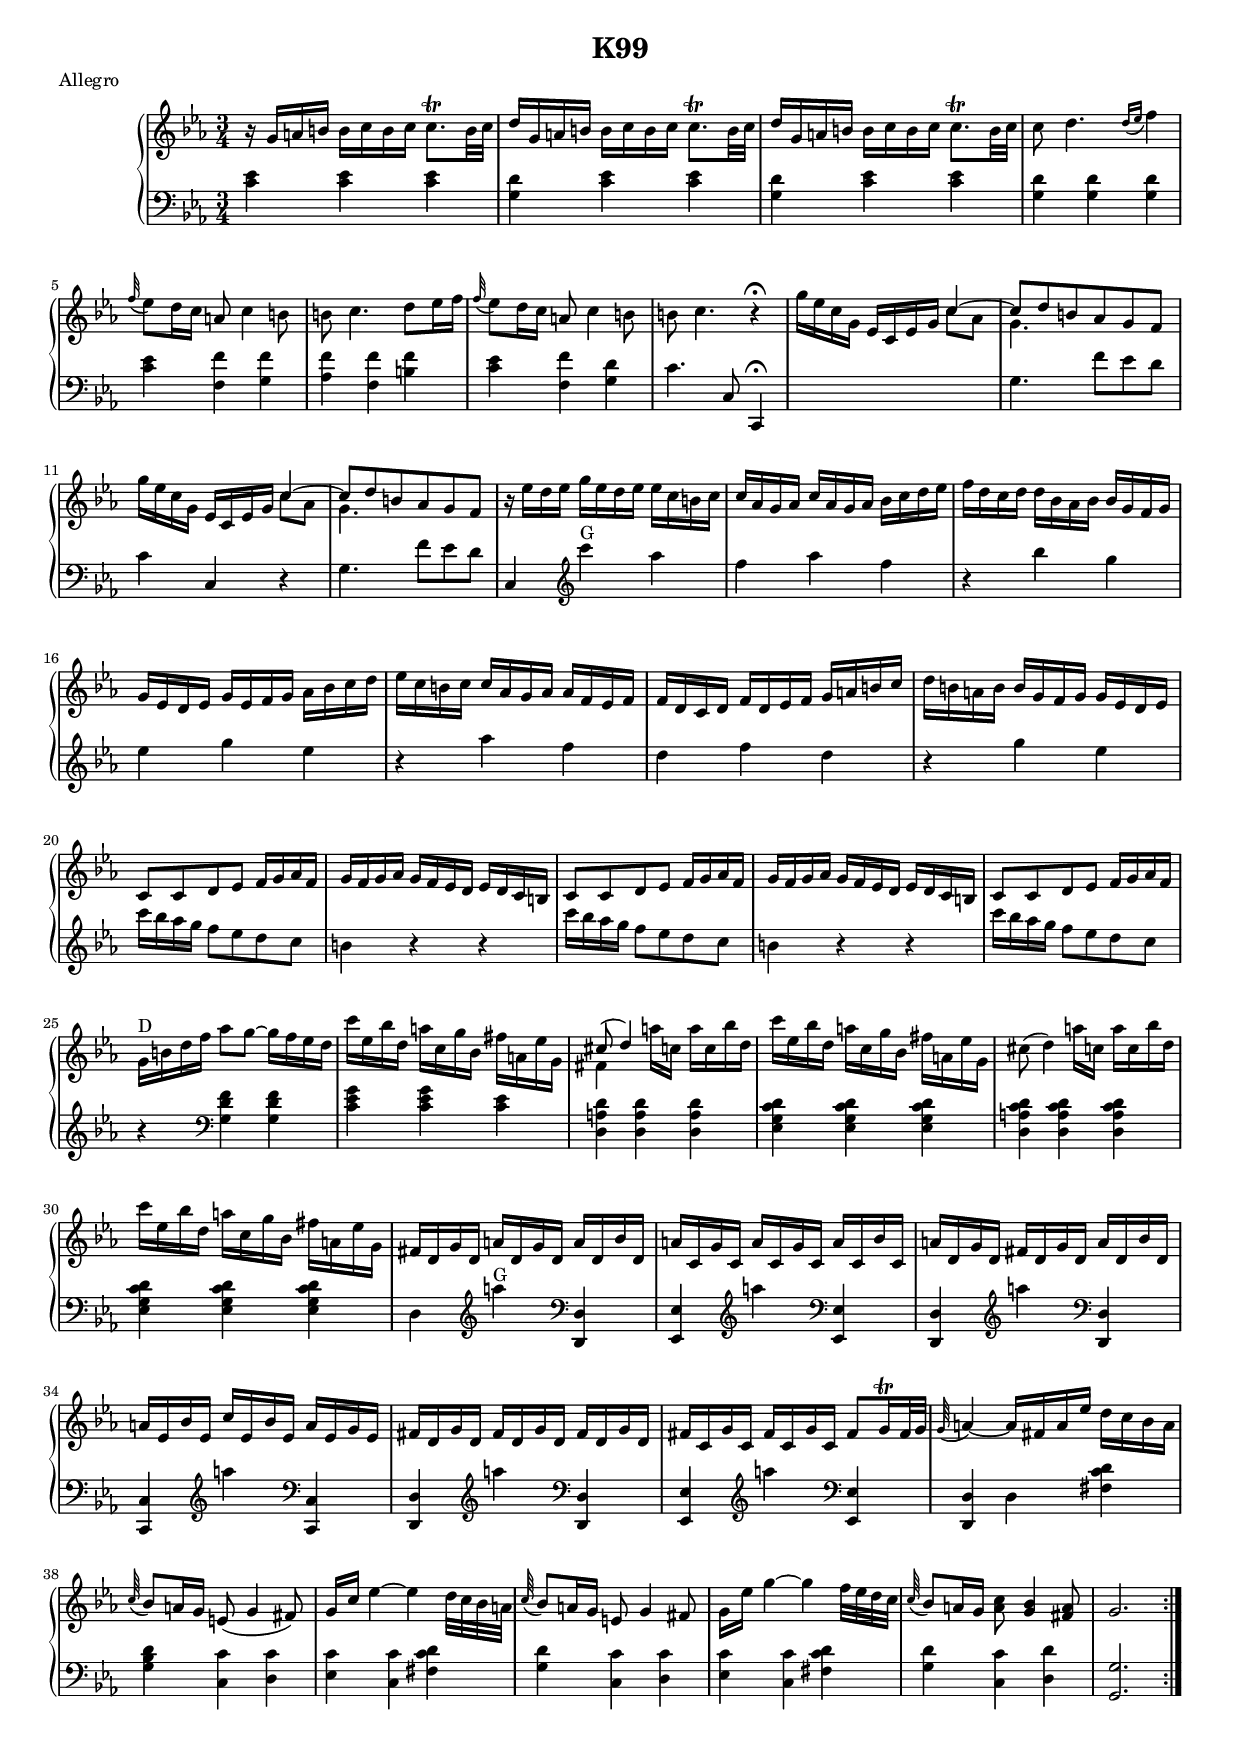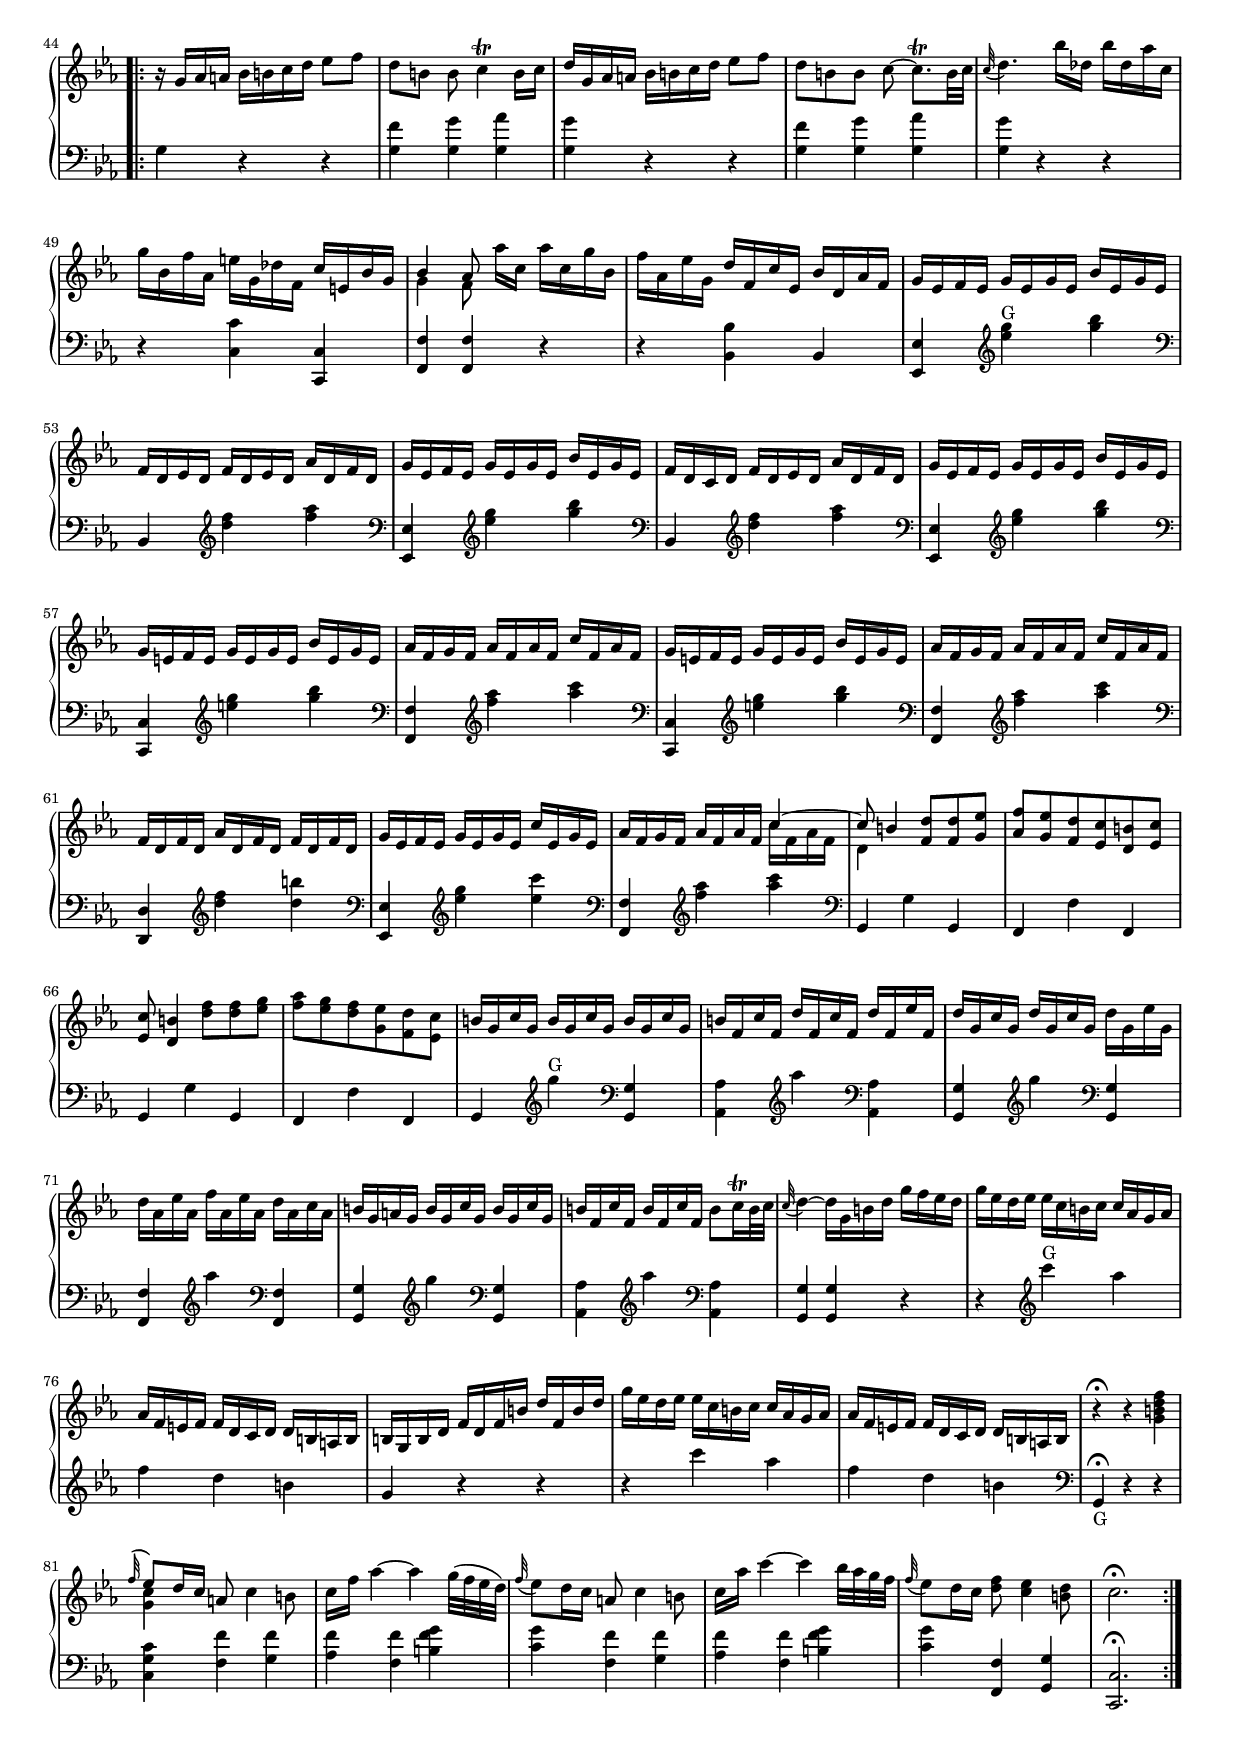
\version "2.18.2"
\version "2.18.2"

su = \stemUp
sd = \stemDown
sn = \stemNeutral
tu = \tieUp
td = \tieDown
tn = \tieNeutral
cstr = \change Staff = "right"
cstl = \change Staff = "left"

global = {
  \key c \minor
  \time 3/4
}

right = \relative c'' {
  \global
 
  \repeat volta 2 {
    r16 g a b b c b c c8.-\trill b32 c
    \repeat unfold 2 {
      d16 g, a b b c b c c8.-\trill b32 c }
    
    c8 d4. \acciaccatura {d16 ees} f4
    \appoggiatura f32 ees8 d16 c a8 c4 b8
    b c4. d8 ees16 f
    \appoggiatura f32 ees8 d16 c a8 c4 b8
    
    b c4. r4-\fermata
    \repeat unfold 2 {
      g'16 ees c g ees c ees g
      << { c4 ~ c8 d b aes g f } \\ { c'8 aes g4. } >>
    }
    
    r16 ees' d ees g ees d ees ees c b c
    c aes g aes c aes g aes bes c d ees
    f d c d d bes aes bes bes g f g
    
    g ees d ees g ees f g aes bes c d
    ees c b c c aes g aes aes f ees f
    f d c d f d ees f g a b c
    d b a b b g f g g ees d ees
    
    
    \repeat unfold 2 {
      c8 c d ees f16 g aes f
      g f g aes g f ees d ees d c b }
    
    c8 c d ees f16 g aes f
    g^"D" b d f aes8 g ~ g16 f ees d
    c' ees, bes' d, a' c, g' bes, fis' a, ees' g,
    << { cis8-( d4-) } \\ { fis,4 } >> a'16 c, a' c, bes' d,
    
    c' ees, bes' d, a' c, g' bes, fis' a, ees' g,
    cis8-( d4-) a'16 c, a' c, bes' d,
    c' ees, bes' d, a' c, g' bes, fis' a, ees' g,
    fis d g d a' d, g d a' d, bes' d,
    
    a' c, g' c, a' c, g' c, a' c, bes' c,
    a' d, g d fis d g d a' d, bes' d,
    a' ees bes' ees, c' ees, bes' ees, a ees g ees
    fis d g d fis d g d fis d g d
    
    fis c g' c, fis c g' c, fis8 g16-\trill fis32 g
    \appoggiatura g64 a4 ~ a16 fis a ees' d c bes a
    \appoggiatura c64 bes8 a16 g e8-( g4 fis8-)
    g16 c ees4 ~ ees d32 c bes a
    
    \appoggiatura c64 bes8 a16 g e8 g4 fis8
    g16 ees' g4 ~ g f32 ees d c
    \appoggiatura c64 bes8 a16 g <a c>8 <g bes>4 <fis a>8
    g2.
  }
  
  \repeat volta 2 {
    r16 g aes a bes b c d ees8 f
    d[ b] b c4-\trill b16 c
    d g, aes a bes b c d ees8 f
    d[ b b] c ~ c8.-\trill b32 c
    
    \appoggiatura c32 d4. bes'16 des, bes' des, aes' c,
    g' bes, f' aes, e' g, des' f, c' e, bes' g
    << { bes4 aes8 } \\ { g4 f8 } >> aes'16 c, aes' c, g' bes,
    f' aes, ees' g, d' f, c' ees, bes' d, aes' f
    
    g ees f ees g ees g ees bes' ees, g ees
    f d ees d f d ees d aes' d, f d
    g ees f ees g ees g ees bes' ees, g ees
    f d c d f d ees d aes' d, f d
    
    g ees f ees g ees g ees bes' ees, g ees
    g e f e g e g e bes' e, g e
    aes f g f aes f aes f c' f, aes f
    g e f e g e g e bes' e, g e
    
    aes f g f aes f aes f c' f, aes f
    f d f d aes' d, f d f d f d
    g ees f ees g ees g ees c' ees, g ees
    aes f g f aes f aes f 
    
    
    << { c'4 ~ c8 b4 } \\ { c16 f, aes f d4 } >>
    <f d'>8 <f d'> <g ees'>
    <aes f'> <g ees'> <f d'> <ees c'> <d b'> <ees c'>
    <ees c'> <d b'>4 <d' f>8 <d f> <ees g> 
    <f aes> <ees g> <d f> <g, ees'> <f d'> <ees c'>
    b'16 g c g b g c g b g c g
    
    b f c' f, d' f, c' f, d' f, ees' f,
    d' g, c g d' g, c g d' g, ees' g,
    d' aes ees' aes, f' aes, ees' aes, d aes c aes
    b g a g b g c g b g c g
    
    b f c' f, b f c' f, b8 c16-\trill b32 c
    \appoggiatura c32 d4 ~ d16 g, b d g f ees d
    g ees d ees ees c b c c aes g aes
    aes f e f f d c d d b a b
    
    b g b d f d f b d f, b d
    g ees d ees ees c b c c aes g aes
    aes f e f f d c d d b a b
    r4-\fermata  r <g' b d f>
    << { \appoggiatura f'32 \stemUp ees8 d16 c } \\ { <g c>4 } >> a8 c4 b8
    
    c16 f aes4 ~ aes g32( f ees d)
    \appoggiatura f32 ees8 d16 c a8 c4 b8
    c16 aes' c4 ~ c bes32 aes g f
    \appoggiatura f32 ees8 d16 c <d f>8 <c ees>4 <b d>8
    c2.-\fermata
  }
}
 
left = \relative c' {
  \global
  
  \repeat volta 2 {
    <c ees>4 <c ees> <c ees>
    <g d'> <c ees> <c ees>
    <g d'> <c ees> <c ees>
    
    <g d'> <g d'> <g d'> 
    <c ees> <f, f'> <g f'>
    <aes f'> < f f'> <b f'>
    <c ees> <f, f'> <g d'>

    c4. c,8 c,4-\fermata
    s2.
    g''4. f'8 ees d
    c4 c, r
    
    g'4. f'8 ees d
    c,4 \clef treble c'''^"G" aes
    f aes f
    r bes g
    
    ees g ees
    r aes f
    d f d
    r g ees
    
    
    \repeat unfold 2 {
      c'16 bes aes g f8 ees d c
      b4 r r
    }
    
    c'16 bes aes g f8 ees d c
    r4 \clef bass \repeat unfold 2 <g, d' f>4
    <c ees g> <c ees g> <c ees>
    <d, a' d> <d a' d> <d a' d>
    
    <ees g c d> <ees g c d> <ees g c d>
    <d a' c d> <d a' c d> <d a' c d>
    <ees g c d> <ees g c d> <ees g c d>
    d4 \clef treble a'''^"G" \clef bass <d,,,, d'>
    
    <ees ees'> \clef treble a''' \clef bass <ees,,, ees'>
    <d d'> \clef treble a'''' \clef bass <d,,,, d'>
    <c c'> \clef treble a'''' \clef bass <c,,,, c'>
    <d d'> \clef treble a'''' \clef bass <d,,,, d'>
    
    <ees ees'> \clef treble a''' \clef bass <ees,,, ees'>
    <d d'> d'4 <fis c' d>
    <g bes d> <c, c'> <d c'>
    <ees c'> <c c'> <fis c' d>
    
    <g d'> <c, c'> <d c'>
    <ees c'> <c c'> <fis c' d>
    <g d'> <c, c'> <d d'>
    <g, g'>2.
  }
  
  \repeat volta 2 {
    g'4 r r
    <g f'> <g g'> <g aes'>
    <g g'> r r
    <g f'> <g g'> <g aes'>
    
    <g g'> r r
    r <c, c'> <c, c'>
    <f f'> <f f'> r
    r <bes bes'> bes
    
    <ees, ees'> \clef treble <ees''' g>^"G" <g bes>
    \clef bass bes,,, \clef treble <d'' f> <f aes>
    \clef bass <ees,,, ees'> \clef treble <ees''' g> <g bes>
    \clef bass bes,,, \clef treble <d'' f> <f aes>
    
    \clef bass <ees,,, ees'> \clef treble <ees''' g> <g bes>
    \clef bass <c,,,, c'> \clef treble <e''' g> <g bes>
    \clef bass <f,,, f'> \clef treble <f''' aes> <aes c>
    \clef bass <c,,,, c'> \clef treble <e''' g> <g bes>
    
    \clef bass <f,,, f'> \clef treble <f''' aes> <aes c>
    \clef bass <d,,,, d'> \clef treble <d''' f> <d b'>
    \clef bass <ees,,, ees'> \clef treble <ees''' g> <ees c'>
    \clef bass <f,,, f'> \clef treble <f''' aes> <aes c>
    
    
    \clef bass g,,,4 g' g,
    f f' f,
    g g' g,
    f f' f,
    g \clef treble g'''^"G" \clef bass <g,,, g'>
    
    <aes aes'> \clef treble aes''' \clef bass <aes,,, aes'>
    <g g'> \clef treble g''' \clef bass <g,,, g'>
    <f f'> \clef treble aes''' \clef bass <f,,, f'>
    <g g'> \clef treble g''' \clef bass <g,,, g'>
    
    <aes aes'> \clef treble aes''' \clef bass <aes,,, aes'>
    <g g'> <g g'> r
    r \clef treble c'''^"G" aes
    f d b
    
    g r r
    r c' aes
    f d b
    \clef bass g,,_"G"^\fermata r r
    <c g' c> <f f'> <g f'>
    
    <aes f'> <f f'> <b f'g>
    <c g'> <f, f'> <g f'>
    <aes f'> <f f'> <b f'g>
    <c g'> <f,, f'> <g g'> 
    <c, c'>2.-\fermata
  }
}


#(set-global-staff-size 15.9)

\header {
  title = "K99"
  meter = "Allegro"
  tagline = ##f
}

\paper {
  #(set-paper-size "a4")
  print-page-number = ##f
  between-system-padding = #0.1
  between-system-space = #0.1
  ragged-last-bottom = ##f
  ragged-bottom = ##f
}

\score {
  \new PianoStaff <<
    \new Staff = "right" {
        \right
    }
    \new Staff = "left" { 
      <<
      \clef bass \left 
      {s2.*43 \pageBreak}
      >>
    }
  >>
  \layout { }
}
